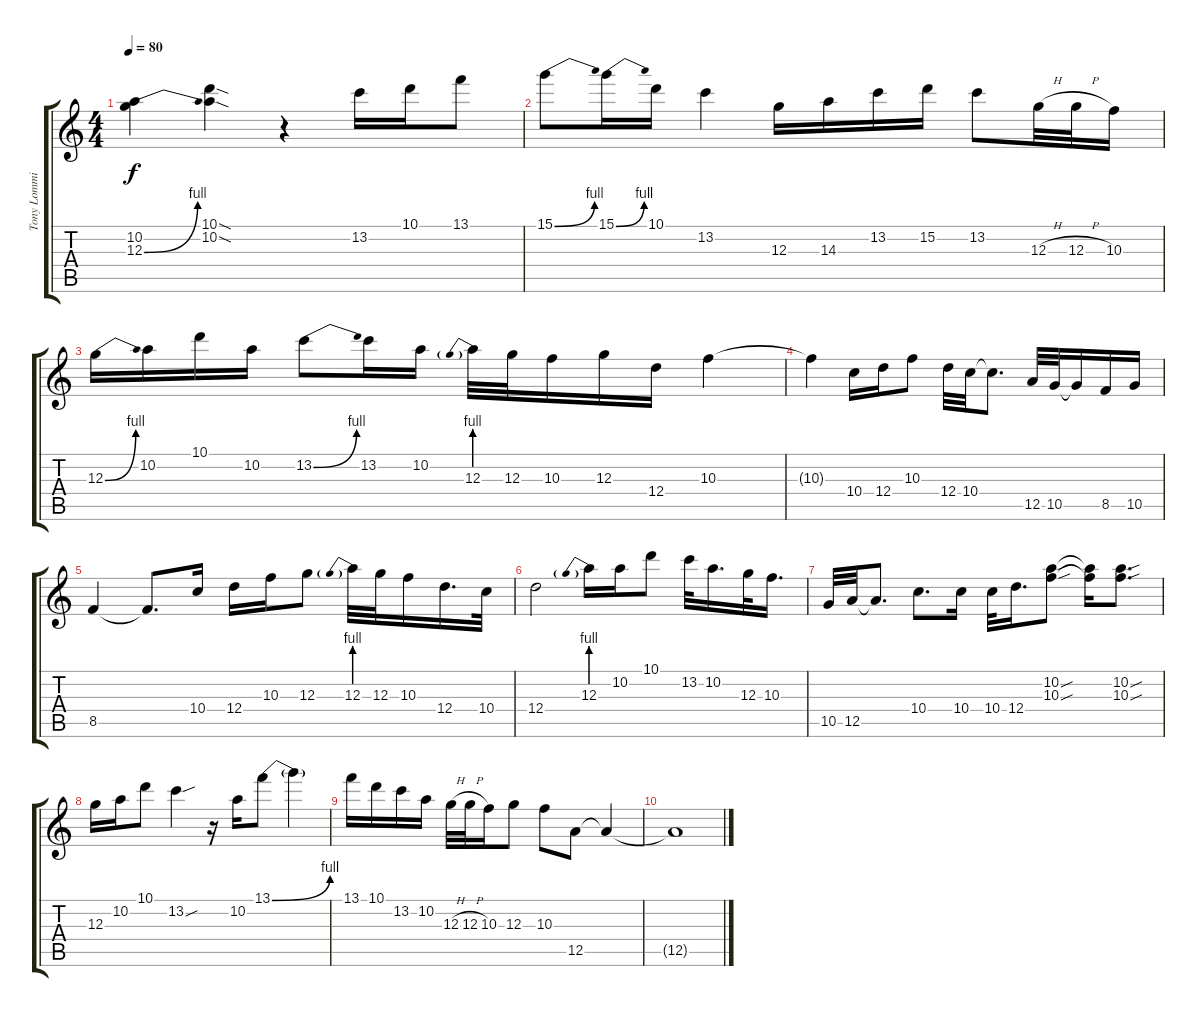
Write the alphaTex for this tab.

\track ("Tony Lommi" "Tony Lommi") {instrument overdrivenguitar}
\staff {score tabs}
\tuning (E4 B3 G3 D3 A2 E2) {hide}
\ts (4 4)
\tempo 80
\clef g2
\ks c
(10.2 12.3{be (bend 0 0 60 4)}).4{dy f} (10.1{sod} 10.2{sod}).4 r.4 13.2.16 10.1.16 13.1.8 |
15.1{be (bend 0 0 60 4)}.8 15.1{be (bend 0 0 60 4)}.16 10.1.16 13.2.4 12.3.16 14.3.16 13.2.16 15.2.16 13.2.8 12.3{h}.32 12.3{h}.32 10.3.16 |
12.3{be (bend 0 0 60 4)}.16 10.2.16 10.1.16 10.2.16 13.2{be (bend 0 0 60 4)}.8 13.2.16 10.2.16 12.3{be (prebend 0 4 60 4)}.32 12.3.32 10.3.16 12.3.16 12.4.16 10.3.4 |
10.3{t}.4 10.4.16 12.4.16 10.3.8 12.4.32 10.4.32 10.4{t}.8{d} 12.5.32 10.5.32 10.5{t}.16 8.5.16 10.5.16 |
8.5.4 8.5{t}.8{d} 10.4.16 12.4.16 10.3.16 12.3.8 12.3{be (prebend 0 4 60 4)}.32 12.3.32 10.3.16 12.4.16{d} 10.4.32 |
12.4.2 12.3{be (prebend 0 4 60 4)}.16 10.2.16 10.1.8 13.2.32 10.2.16{d} 12.3.32 10.3.16{d} |
10.5.32 12.5.32 12.5{t}.8{d} 10.4.8{d} 10.4.16 10.4.32 12.4.16{d} (10.2{sou} 10.3{sou}).8 (10.2{t} 10.3{t}).16 (10.2{sou} 10.3{sou}).8{d} |
12.3.16 10.2.16 10.1.8 13.2{sou}.4 r.16 10.2.16 13.1{be (bend 0 0 60 4)}.8 13.1{t}.4 |
13.1.16 10.1.16 13.2.16 10.2.16 12.3{h}.32 12.3{h}.32 10.3.16 12.3.8 10.3.8 12.5.8 12.5{t}.4 |
12.5{t}.1
